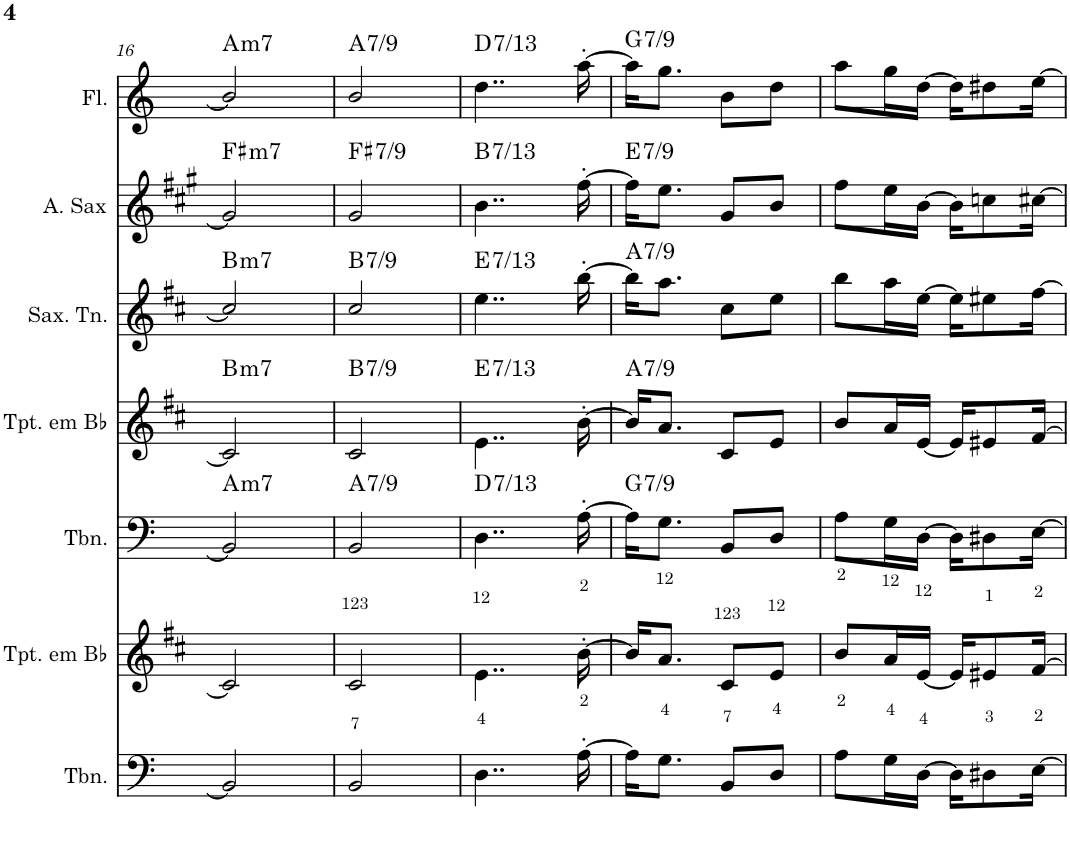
**kern	**kern	**kern	**harte	**kern	**harte	**kern	**harte	**kern	**harte	**kern	**harte
*part7	*part6	*part5	*part5	*part4	*part4	*part3	*part3	*part2	*part2	*part1	*part1
*staff7	*staff6	*staff5	*	*staff4	*	*staff3	*	*staff2	*	*staff1	*
*I"Trombone	*I"Trompete em Bb	*I"Trombone	*	*I"Trompete em Bb	*	*I"Saxofone Tenor	*	*I"Saxofone Alto	*	*I"Flauta Transversal	*
*I'Tbn.	*I'Tpt. em Bb	*I'Tbn.	*	*I'Tpt. em Bb	*	*I'Sax. Tn.	*	*	*	*I'Fl.	*
!!LO:PB:g=z
*clefF4	*clefG2	*clefF4	*	*clefG2	*	*clefG2	*	*clefG2	*	*clefG2	*
*	*Trd1c2	*	*	*Trd1c2	*	*Trd8c14	*	*Trd5c9	*	*	*
*k[]	*k[f#c#]	*k[]	*	*k[f#c#]	*	*k[f#c#]	*	*k[f#c#g#]	*	*k[]	*
*M4/4	*M4/4	*M4/4	*	*M4/4	*	*M4/4	*	*M4/4	*	*M4/4	*
=16	=16	=16	=16	=16	=16	=16	=16	=16	=16	=16	=16
!	!	!	!LO:H:kt=m7	!	!LO:H:kt=m7	!	!LO:H:kt=m7	!	!LO:H:kt=m7	!	!LO:H:kt=m7
2BB/]	2c#/]	2BB/]	A:min7	2c#/]	B:min7	2cc#/]	B:min7	2g#/]	F#:min7	2b/]	A:min7
=17	=17	=17	=17	=17	=17	=17	=17	=17	=17	=17	=17
!	!	!	!LO:H:kt=7/9	!	!LO:H:kt=7/9	!	!LO:H:kt=7/9	!	!LO:H:kt=7/9	!	!LO:H:kt=7/9
2BB/	2c#/	2BB/	A:maj	2c#/	B:maj	2cc#/	B:maj	2g#/	F#:maj	2b/	A:maj
=18	=18	=18	=18	=18	=18	=18	=18	=18	=18	=18	=18
!	!	!	!LO:H:kt=7/13	!	!LO:H:kt=7/13	!	!LO:H:kt=7/13	!	!LO:H:kt=7/13	!	!LO:H:kt=7/13
4..D\	4..e\	4..D\	D:maj	4..e\	E:maj	4..ee\	E:maj	4..b\	B:maj	4..dd\	D:maj
[16A'\	[16b'\	[16A'\	.	[16b'\	.	[16bb'\	.	[16ff#'\	.	[16aa'\	.
=19	=19	=19	=19	=19	=19	=19	=19	=19	=19	=19	=19
!	!	!	!LO:H:kt=7/9	!	!LO:H:kt=7/9	!	!LO:H:kt=7/9	!	!LO:H:kt=7/9	!	!LO:H:kt=7/9
16A\KL]	16b/KL]	16A\KL]	G:maj	16b/KL]	A:maj	16bb\KL]	A:maj	16ff#\KL]	E:maj	16aa\KL]	G:maj
8.G\J	8.a/J	8.G\J	.	8.a/J	.	8.aa\J	.	8.ee\J	.	8.gg\J	.
8BB/L	8c#/L	8BB/L	.	8c#/L	.	8cc#\L	.	8g#/L	.	8b\L	.
8D/J	8e/J	8D/J	.	8e/J	.	8ee\J	.	8b/J	.	8dd\J	.
=20	=20	=20	=20	=20	=20	=20	=20	=20	=20	=20	=20
8A\L	8b/L	8A\L	.	8b/L	.	8bb\L	.	8ff#\L	.	8aa\L	.
16G\L	16a/L	16G\L	.	16a/L	.	16aa\L	.	16ee\L	.	16gg\L	.
[16D\JJ	[16e/JJ	[16D\JJ	.	[16e/JJ	.	[16ee\JJ	.	[16b\JJ	.	[16dd\JJ	.
16D\KL]	16e/KL]	16D\KL]	.	16e/KL]	.	16ee\KL]	.	16b\KL]	.	16dd\KL]	.
8D#X\	8e#X/	8D#X\	.	8e#X/	.	8ee#X\	.	8ccn\	.	8dd#X\	.
[16E\Jk	[16f#/Jk	[16E\Jk	.	[16f#/Jk	.	[16ff#\Jk	.	[16cc#X\Jk	.	[16ee\Jk	.
=	=	=	=	=	=	=	=	=	=	=	=
*-	*-	*-	*-	*-	*-	*-	*-	*-	*-	*-	*-
